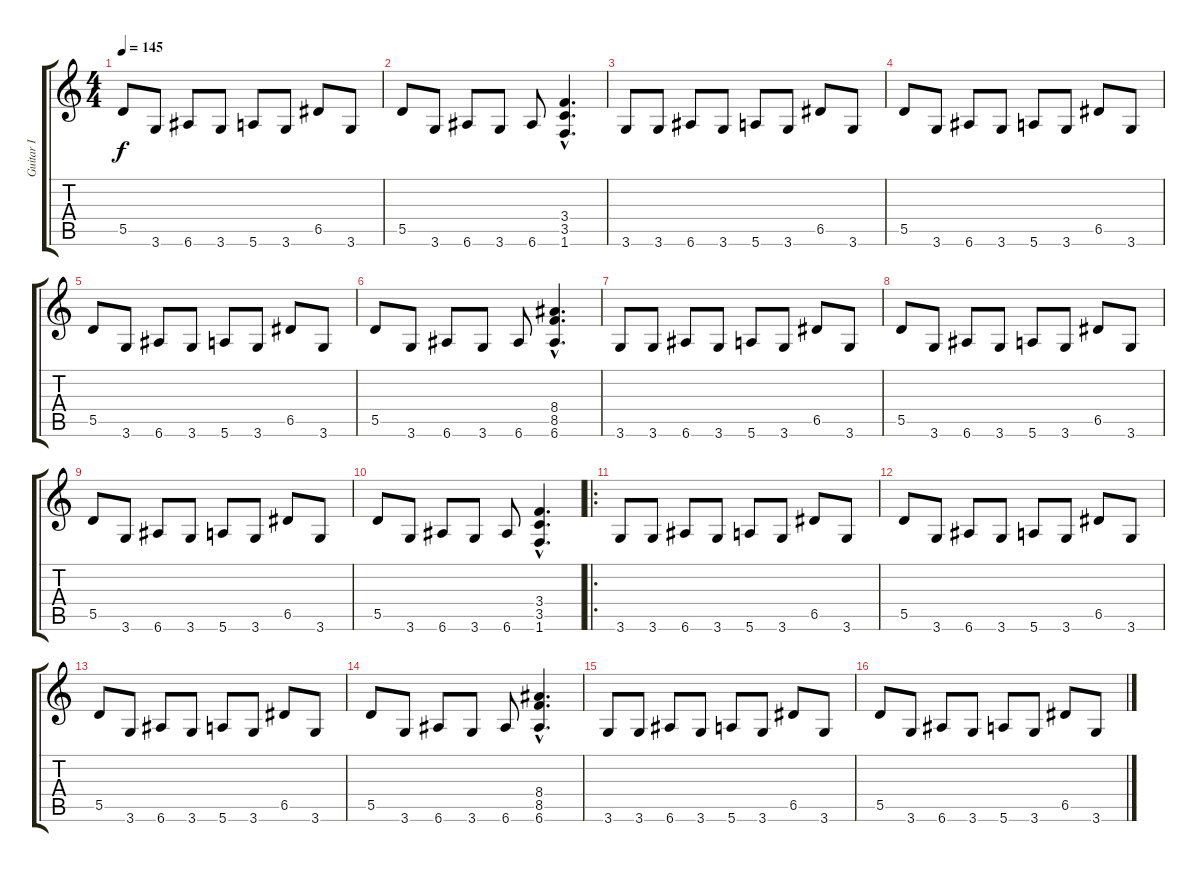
\track ("Guitar I" "Guitar I") {instrument overdrivenguitar}
\staff {score tabs}
\tuning (E4 B3 G3 D3 A2 E2) {hide}
\ts (4 4)
\tempo 145
\clef g2
\ks c
5.5.8{dy f} 3.6.8 6.6.8 3.6.8 5.6.8 3.6.8 6.5.8 3.6.8 |
5.5.8 3.6.8 6.6.8 3.6.8 6.6.8 (3.4{hac} 3.5{hac} 1.6{hac}).4{d} |
3.6.8 3.6.8 6.6.8 3.6.8 5.6.8 3.6.8 6.5.8 3.6.8 |
5.5.8 3.6.8 6.6.8 3.6.8 5.6.8 3.6.8 6.5.8 3.6.8 |
5.5.8 3.6.8 6.6.8 3.6.8 5.6.8 3.6.8 6.5.8 3.6.8 |
5.5.8 3.6.8 6.6.8 3.6.8 6.6.8 (8.4{hac} 8.5{hac} 6.6{hac}).4{d} |
3.6.8 3.6.8 6.6.8 3.6.8 5.6.8 3.6.8 6.5.8 3.6.8 |
5.5.8 3.6.8 6.6.8 3.6.8 5.6.8 3.6.8 6.5.8 3.6.8 |
5.5.8 3.6.8 6.6.8 3.6.8 5.6.8 3.6.8 6.5.8 3.6.8 |
5.5.8 3.6.8 6.6.8 3.6.8 6.6.8 (3.4{hac} 3.5{hac} 1.6{hac}).4{d} |
\ro
3.6.8 3.6.8 6.6.8 3.6.8 5.6.8 3.6.8 6.5.8 3.6.8 |
5.5.8 3.6.8 6.6.8 3.6.8 5.6.8 3.6.8 6.5.8 3.6.8 |
5.5.8 3.6.8 6.6.8 3.6.8 5.6.8 3.6.8 6.5.8 3.6.8 |
5.5.8 3.6.8 6.6.8 3.6.8 6.6.8 (8.4{hac} 8.5{hac} 6.6{hac}).4{d} |
3.6.8 3.6.8 6.6.8 3.6.8 5.6.8 3.6.8 6.5.8 3.6.8 |
5.5.8 3.6.8 6.6.8 3.6.8 5.6.8 3.6.8 6.5.8 3.6.8
